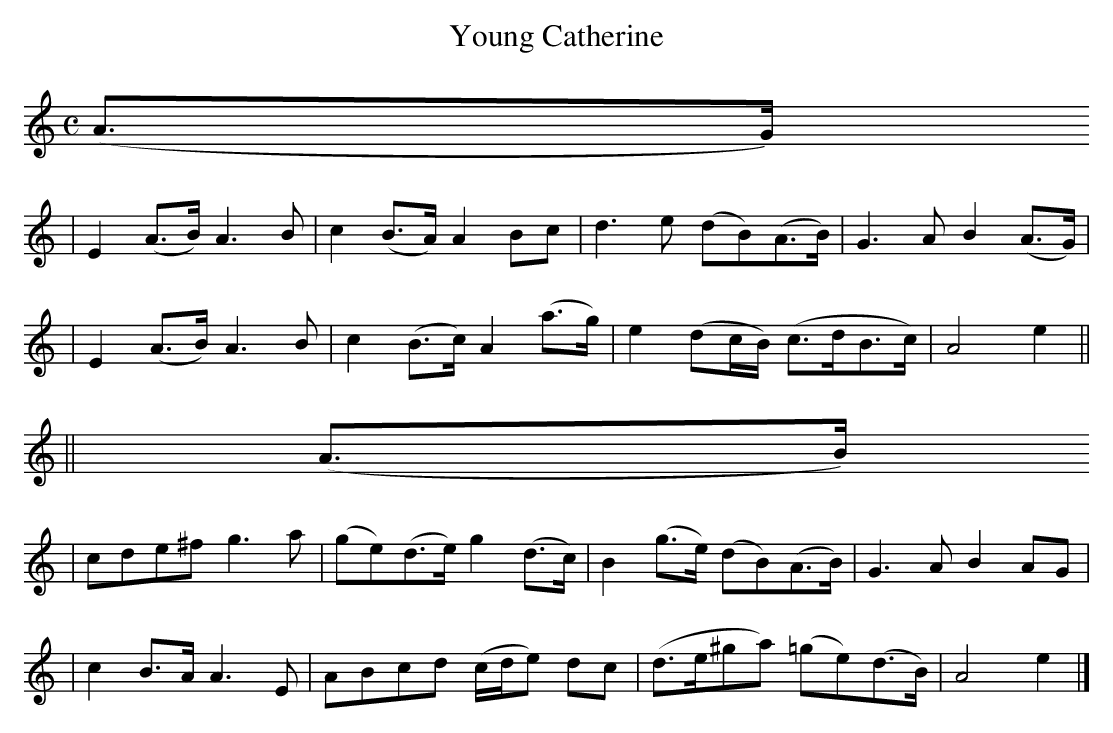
X:1
T: Young Catherine
M: C
L: 1/8
K: Am
(A>G)
| E2(A>B) A3B | c2(B>A) A2Bc | d3e (dB)(A>B) | G3A B2(A>G) |
| E2(A>B) A3B | c2(B>c) A2(a>g) | e2(dc/B/) (c>dB>c) | A4 e2 ||
|| (A>B)
| cde^f g3a | (ge)(d>e) g2(d>c) | B2(g>e) (dB)(A>B) | G3A B2AG |
| c2B>A A3E | ABcd (c/d/e) dc | (d>e^ga) (=ge)(d>B) | A4 e2 |]
